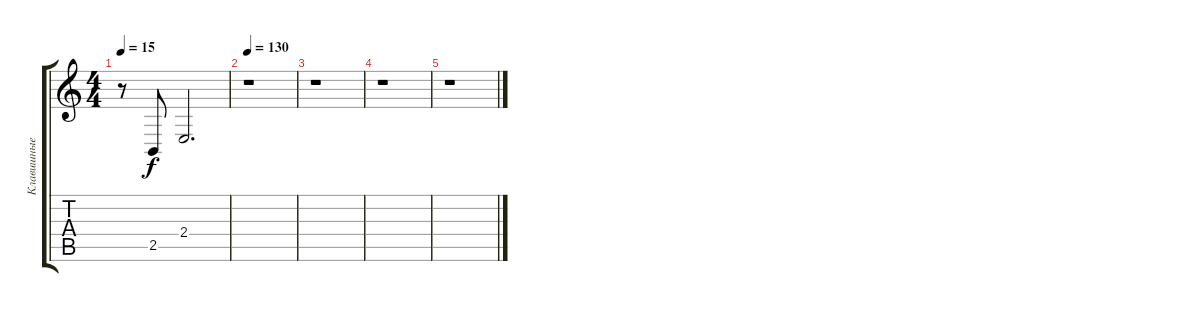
\track ("Клавишные III" "Клавишные ") {instrument acousticgrandpiano}
\staff {score tabs}
\tuning (E4 B3 G3 D3 A2 E2) {hide}
\ts (4 4)
\tempo 15
\clef g2
\ks c
r.8{dy f} 2.5.8 2.4.2{d} |
\tempo 130
r.1 |
r.1 |
r.1 |
r.1
